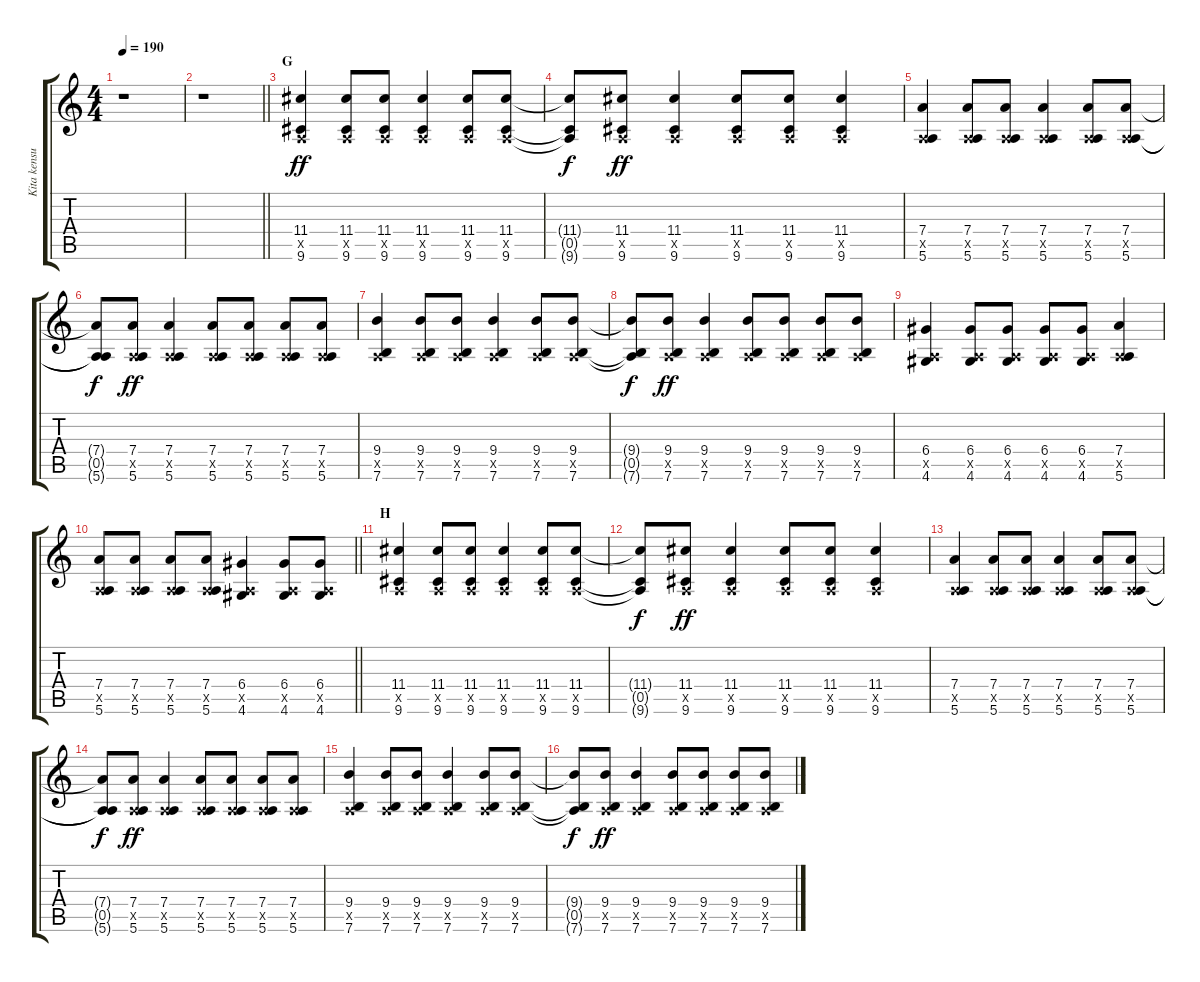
\track ("Kita kensuke" "Kita kensu") {instrument distortionguitar}
\staff {score tabs}
\tuning (E4 B3 G3 D3 A2 E2) {hide}
\ts (4 4)
\tempo 190
\clef g2
\ks c
r.1{dy f} |
\barLineRight lightlight
r.1 |
\section ("" "G")
(11.4 0.5{x} 9.6).4{dy ff} (11.4 0.5{x} 9.6).8 (11.4 0.5{x} 9.6).8 (11.4 0.5{x} 9.6).4 (11.4 0.5{x} 9.6).8 (11.4 0.5{x} 9.6).8 |
(11.4{t} 0.5{t} 9.6{t}).8{dy f} (11.4 0.5{x} 9.6).8{dy ff} (11.4 0.5{x} 9.6).4 (11.4 0.5{x} 9.6).8 (11.4 0.5{x} 9.6).8 (11.4 0.5{x} 9.6).4 |
(7.4 0.5{x} 5.6).4 (7.4 0.5{x} 5.6).8 (7.4 0.5{x} 5.6).8 (7.4 0.5{x} 5.6).4 (7.4 0.5{x} 5.6).8 (7.4 0.5{x} 5.6).8 |
(7.4{t} 0.5{t} 5.6{t}).8{dy f} (7.4 0.5{x} 5.6).8{dy ff} (7.4 0.5{x} 5.6).4 (7.4 0.5{x} 5.6).8 (7.4 0.5{x} 5.6).8 (7.4 0.5{x} 5.6).8 (7.4 0.5{x} 5.6).8 |
(9.4 0.5{x} 7.6).4 (9.4 0.5{x} 7.6).8 (9.4 0.5{x} 7.6).8 (9.4 0.5{x} 7.6).4 (9.4 0.5{x} 7.6).8 (9.4 0.5{x} 7.6).8 |
(9.4{t} 0.5{t} 7.6{t}).8{dy f} (9.4 0.5{x} 7.6).8{dy ff} (9.4 0.5{x} 7.6).4 (9.4 0.5{x} 7.6).8 (9.4 0.5{x} 7.6).8 (9.4 0.5{x} 7.6).8 (9.4 0.5{x} 7.6).8 |
(6.4 0.5{x} 4.6).4 (6.4 0.5{x} 4.6).8 (6.4 0.5{x} 4.6).8 (6.4 0.5{x} 4.6).8 (6.4 0.5{x} 4.6).8 (7.4 0.5{x} 5.6).4 |
\barLineRight lightlight
(7.4 0.5{x} 5.6).8 (7.4 0.5{x} 5.6).8 (7.4 0.5{x} 5.6).8 (7.4 0.5{x} 5.6).8 (6.4 0.5{x} 4.6).4 (6.4 0.5{x} 4.6).8 (6.4 0.5{x} 4.6).8 |
\section ("" "H")
(11.4 0.5{x} 9.6).4 (11.4 0.5{x} 9.6).8 (11.4 0.5{x} 9.6).8 (11.4 0.5{x} 9.6).4 (11.4 0.5{x} 9.6).8 (11.4 0.5{x} 9.6).8 |
(11.4{t} 0.5{t} 9.6{t}).8{dy f} (11.4 0.5{x} 9.6).8{dy ff} (11.4 0.5{x} 9.6).4 (11.4 0.5{x} 9.6).8 (11.4 0.5{x} 9.6).8 (11.4 0.5{x} 9.6).4 |
(7.4 0.5{x} 5.6).4 (7.4 0.5{x} 5.6).8 (7.4 0.5{x} 5.6).8 (7.4 0.5{x} 5.6).4 (7.4 0.5{x} 5.6).8 (7.4 0.5{x} 5.6).8 |
(7.4{t} 0.5{t} 5.6{t}).8{dy f} (7.4 0.5{x} 5.6).8{dy ff} (7.4 0.5{x} 5.6).4 (7.4 0.5{x} 5.6).8 (7.4 0.5{x} 5.6).8 (7.4 0.5{x} 5.6).8 (7.4 0.5{x} 5.6).8 |
(9.4 0.5{x} 7.6).4 (9.4 0.5{x} 7.6).8 (9.4 0.5{x} 7.6).8 (9.4 0.5{x} 7.6).4 (9.4 0.5{x} 7.6).8 (9.4 0.5{x} 7.6).8 |
(9.4{t} 0.5{t} 7.6{t}).8{dy f} (9.4 0.5{x} 7.6).8{dy ff} (9.4 0.5{x} 7.6).4 (9.4 0.5{x} 7.6).8 (9.4 0.5{x} 7.6).8 (9.4 0.5{x} 7.6).8 (9.4 0.5{x} 7.6).8
